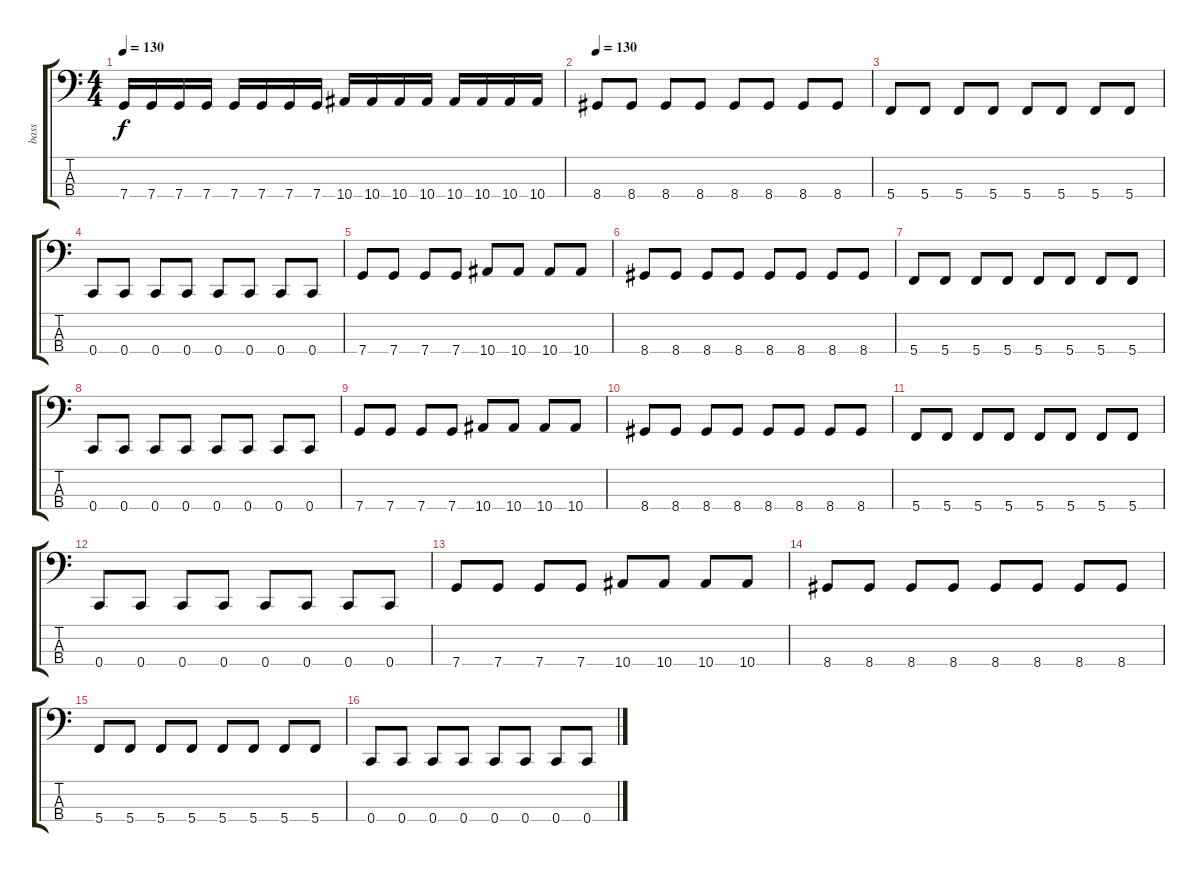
\track ("bass" "bass") {instrument electricbasspick}
\staff {score tabs}
\tuning (F2 C2 G1 C1) {hide}
\ts (4 4)
\tempo 130
\clef f4
\ks c
7.4.16{dy f} 7.4.16 7.4.16 7.4.16 7.4.16 7.4.16 7.4.16 7.4.16 10.4.16 10.4.16 10.4.16 10.4.16 10.4.16 10.4.16 10.4.16 10.4.16 |
\tempo 130
8.4.8 8.4.8 8.4.8 8.4.8 8.4.8 8.4.8 8.4.8 8.4.8 |
5.4.8 5.4.8 5.4.8 5.4.8 5.4.8 5.4.8 5.4.8 5.4.8 |
0.4.8 0.4.8 0.4.8 0.4.8 0.4.8 0.4.8 0.4.8 0.4.8 |
7.4.8 7.4.8 7.4.8 7.4.8 10.4.8 10.4.8 10.4.8 10.4.8 |
8.4.8 8.4.8 8.4.8 8.4.8 8.4.8 8.4.8 8.4.8 8.4.8 |
5.4.8 5.4.8 5.4.8 5.4.8 5.4.8 5.4.8 5.4.8 5.4.8 |
0.4.8 0.4.8 0.4.8 0.4.8 0.4.8 0.4.8 0.4.8 0.4.8 |
7.4.8 7.4.8 7.4.8 7.4.8 10.4.8 10.4.8 10.4.8 10.4.8 |
8.4.8 8.4.8 8.4.8 8.4.8 8.4.8 8.4.8 8.4.8 8.4.8 |
5.4.8 5.4.8 5.4.8 5.4.8 5.4.8 5.4.8 5.4.8 5.4.8 |
0.4.8 0.4.8 0.4.8 0.4.8 0.4.8 0.4.8 0.4.8 0.4.8 |
7.4.8 7.4.8 7.4.8 7.4.8 10.4.8 10.4.8 10.4.8 10.4.8 |
8.4.8 8.4.8 8.4.8 8.4.8 8.4.8 8.4.8 8.4.8 8.4.8 |
5.4.8 5.4.8 5.4.8 5.4.8 5.4.8 5.4.8 5.4.8 5.4.8 |
0.4.8 0.4.8 0.4.8 0.4.8 0.4.8 0.4.8 0.4.8 0.4.8
